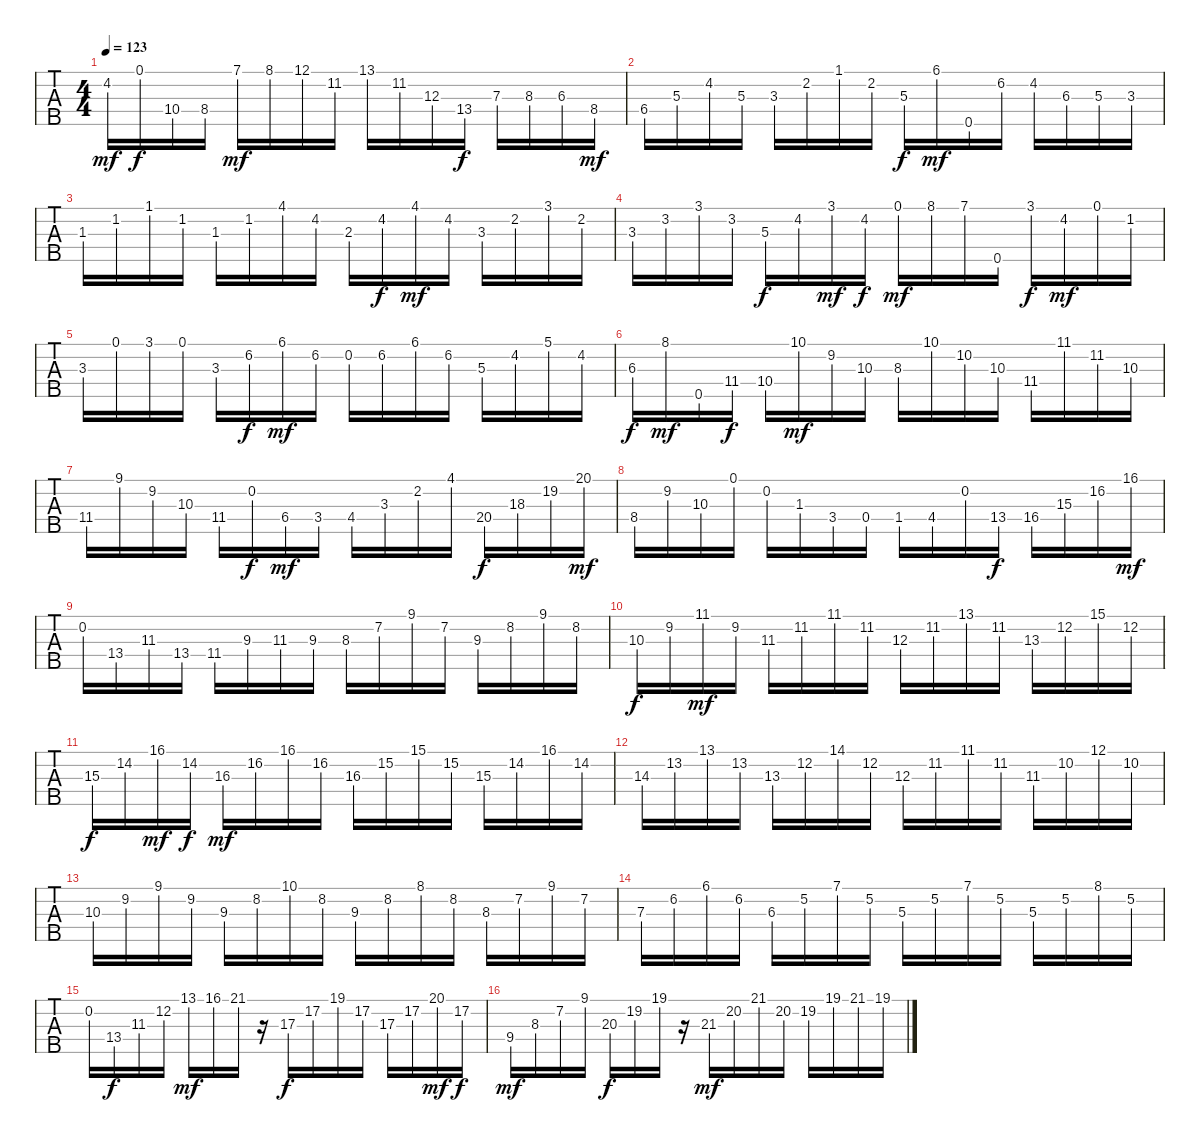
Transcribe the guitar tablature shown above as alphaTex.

\track "" {instrument banjo}
\staff {tabs}
\tuning (D4 B3 G3 D3 G4) {hide}
\displaytranspose 12
\ts (4 4)
\tempo 123
\clef g2
\ks c
4.2.16{dy mf} 0.1.16{dy f} 10.4.16 8.4.16 7.1.16{dy mf} 8.1.16 12.1.16 11.2.16 13.1.16 11.2.16 12.3.16 13.4.16{dy f} 7.3{lf 3}.16 8.3.16 6.3.16 8.4.16{dy mf} |
6.4.16 5.3.16 4.2.16 5.3.16 3.3.16 2.2.16 1.1.16 2.2.16 5.3.16{dy f} 6.1.16{dy mf} 0.5.16 6.2.16 4.2.16 6.3.16 5.3.16 3.3.16 |
1.3.16 1.2.16 1.1.16 1.2.16 1.3.16 1.2.16 4.1.16 4.2.16 2.3.16 4.2.16{dy f} 4.1.16{dy mf} 4.2.16 3.3.16 2.2.16 3.1.16 2.2.16 |
3.3.16 3.2.16 3.1.16 3.2.16 5.3.16{dy f} 4.2.16 3.1.16{dy mf} 4.2.16{dy f} 0.1{rf 1}.16{dy mf} 8.1{rf 3}.16 7.1{rf 2}.16 0.5.16 3.1.16{dy f} 4.2.16{dy mf} 0.1.16 1.2.16 |
3.3.16 0.1.16 3.1.16 0.1.16 3.3.16 6.2.16{dy f} 6.1.16{dy mf} 6.2.16 0.2.16 6.2.16 6.1.16 6.2.16 5.3.16 4.2.16 5.1.16 4.2.16 |
6.3.16{dy f} 8.1.16{dy mf} 0.5.16 11.4.16{dy f} 10.4.16 10.1.16{dy mf} 9.2.16 10.3.16 8.3.16 10.1.16 10.2.16 10.3.16 11.4.16 11.1.16 11.2.16 10.3.16 |
11.4.16 9.1.16 9.2.16 10.3.16 11.4.16 0.2.16{dy f} 6.4.16{dy mf} 3.4.16 4.4.16 3.3.16 2.2.16 4.1.16 20.4.16{dy f} 18.3.16 19.2.16 20.1.16{dy mf} |
8.4.16 9.2.16 10.3.16 0.1.16 0.2.16 1.3.16 3.4.16 0.4.16 1.4.16 4.4.16 0.2.16 13.4.16{dy f} 16.4.16 15.3.16 16.2.16 16.1.16{dy mf} |
0.2.16 13.4.16 11.3.16 13.4.16 11.4.16 9.3.16 11.3.16 9.3.16 8.3.16 7.2.16 9.1.16 7.2.16 9.3.16 8.2.16 9.1.16 8.2.16 |
10.3.16{dy f} 9.2.16 11.1.16{dy mf} 9.2.16 11.3.16 11.2.16 11.1.16 11.2.16 12.3.16 11.2.16 13.1.16 11.2.16 13.3.16 12.2.16 15.1.16 12.2.16 |
15.3.16{dy f} 14.2.16 16.1.16{dy mf} 14.2.16{dy f} 16.3.16{dy mf} 16.2.16 16.1.16 16.2.16 16.3.16 15.2.16 15.1.16 15.2.16 15.3.16 14.2.16 16.1.16 14.2.16 |
14.3.16 13.2.16 13.1.16 13.2.16 13.3.16 12.2.16 14.1.16 12.2.16 12.3.16 11.2.16 11.1.16 11.2.16 11.3.16 10.2.16 12.1.16 10.2.16 |
10.3.16 9.2.16 9.1.16 9.2.16 9.3.16 8.2.16 10.1.16 8.2.16 9.3.16 8.2.16 8.1.16 8.2.16 8.3.16 7.2.16 9.1.16 7.2.16 |
7.3.16 6.2.16 6.1.16 6.2.16 6.3.16 5.2.16 7.1.16 5.2.16 5.3.16 5.2.16 7.1.16 5.2.16 5.3.16 5.2.16 8.1.16 5.2.16 |
0.2.16 13.4.16{dy f} 11.3.16 12.2.16 13.1.16{dy mf} 16.1.16 21.1.16 r.16 17.3.16{dy f} 17.2.16 19.1.16 17.2.16 17.3.16 17.2.16 20.1.16{dy mf} 17.2.16{dy f} |
9.4.16{dy mf} 8.3.16 7.2.16 9.1.16 20.3.16{dy f} 19.2.16 19.1.16 r.16 21.3.16{dy mf} 20.2.16 21.1.16 20.2.16 19.2.16 19.1.16 21.1.16 19.1.16
